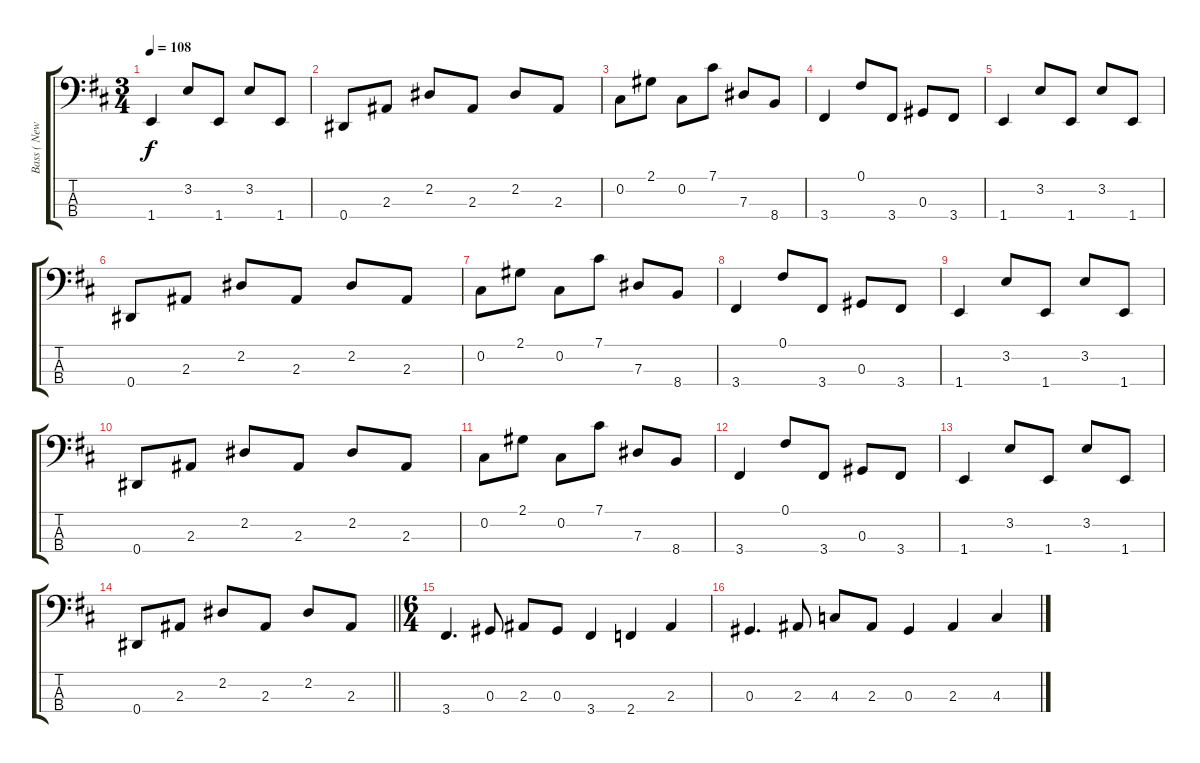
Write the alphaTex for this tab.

\track ("Bass ( Newsted )" "Bass ( New") {instrument electricbasspick}
\staff {score tabs}
\tuning (Gb2 Db2 Ab1 Eb1) {hide}
\ts (3 4)
\tempo 108
\clef f4
\ks d
1.4.4{dy f} 3.2.8 1.4.8 3.2.8 1.4.8 |
0.4.8 2.3.8 2.2.8 2.3.8 2.2.8 2.3.8 |
0.2.8 2.1.8 0.2.8 7.1.8 7.3.8 8.4.8 |
3.4.4 0.1.8 3.4.8 0.3.8 3.4.8 |
1.4.4 3.2.8 1.4.8 3.2.8 1.4.8 |
0.4.8 2.3.8 2.2.8 2.3.8 2.2.8 2.3.8 |
0.2.8 2.1.8 0.2.8 7.1.8 7.3.8 8.4.8 |
3.4.4 0.1.8 3.4.8 0.3.8 3.4.8 |
1.4.4 3.2.8 1.4.8 3.2.8 1.4.8 |
0.4.8 2.3.8 2.2.8 2.3.8 2.2.8 2.3.8 |
0.2.8 2.1.8 0.2.8 7.1.8 7.3.8 8.4.8 |
3.4.4 0.1.8 3.4.8 0.3.8 3.4.8 |
1.4.4 3.2.8 1.4.8 3.2.8 1.4.8 |
\barLineRight lightlight
0.4.8 2.3.8 2.2.8 2.3.8 2.2.8 2.3.8 |
\ts (6 4)
3.4.4{d} 0.3.8 2.3.8 0.3.8 3.4.4 2.4.4 2.3.4 |
0.3.4{d} 2.3.8 4.3.8 2.3.8 0.3.4 2.3.4 4.3.4
